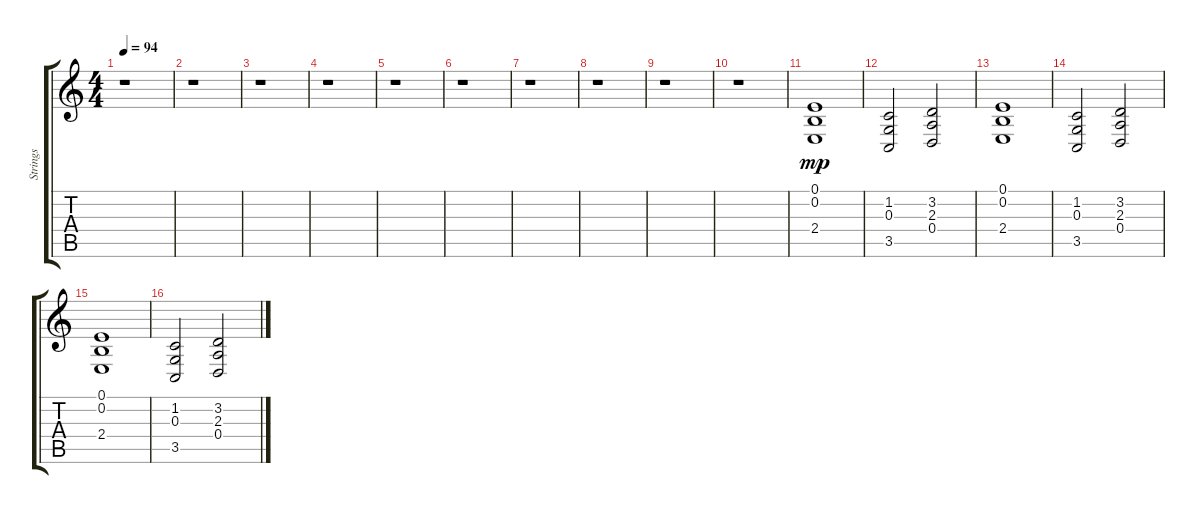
\track ("Strings" "Strings") {instrument stringensemble1}
\staff {score tabs}
\tuning (E4 B3 G3 D3 A2 E2) {hide}
\ts (4 4)
\tempo 94
\clef g2
\ks c
r.1{dy mp} |
r.1 |
r.1 |
r.1 |
r.1 |
r.1 |
r.1 |
r.1 |
r.1 |
r.1 |
(0.1 0.2 2.4).1 |
(1.2 0.3 3.5).2 (3.2 2.3 0.4).2 |
(0.1 0.2 2.4).1 |
(1.2 0.3 3.5).2 (3.2 2.3 0.4).2 |
(0.1 0.2 2.4).1 |
(1.2 0.3 3.5).2 (3.2 2.3 0.4).2
